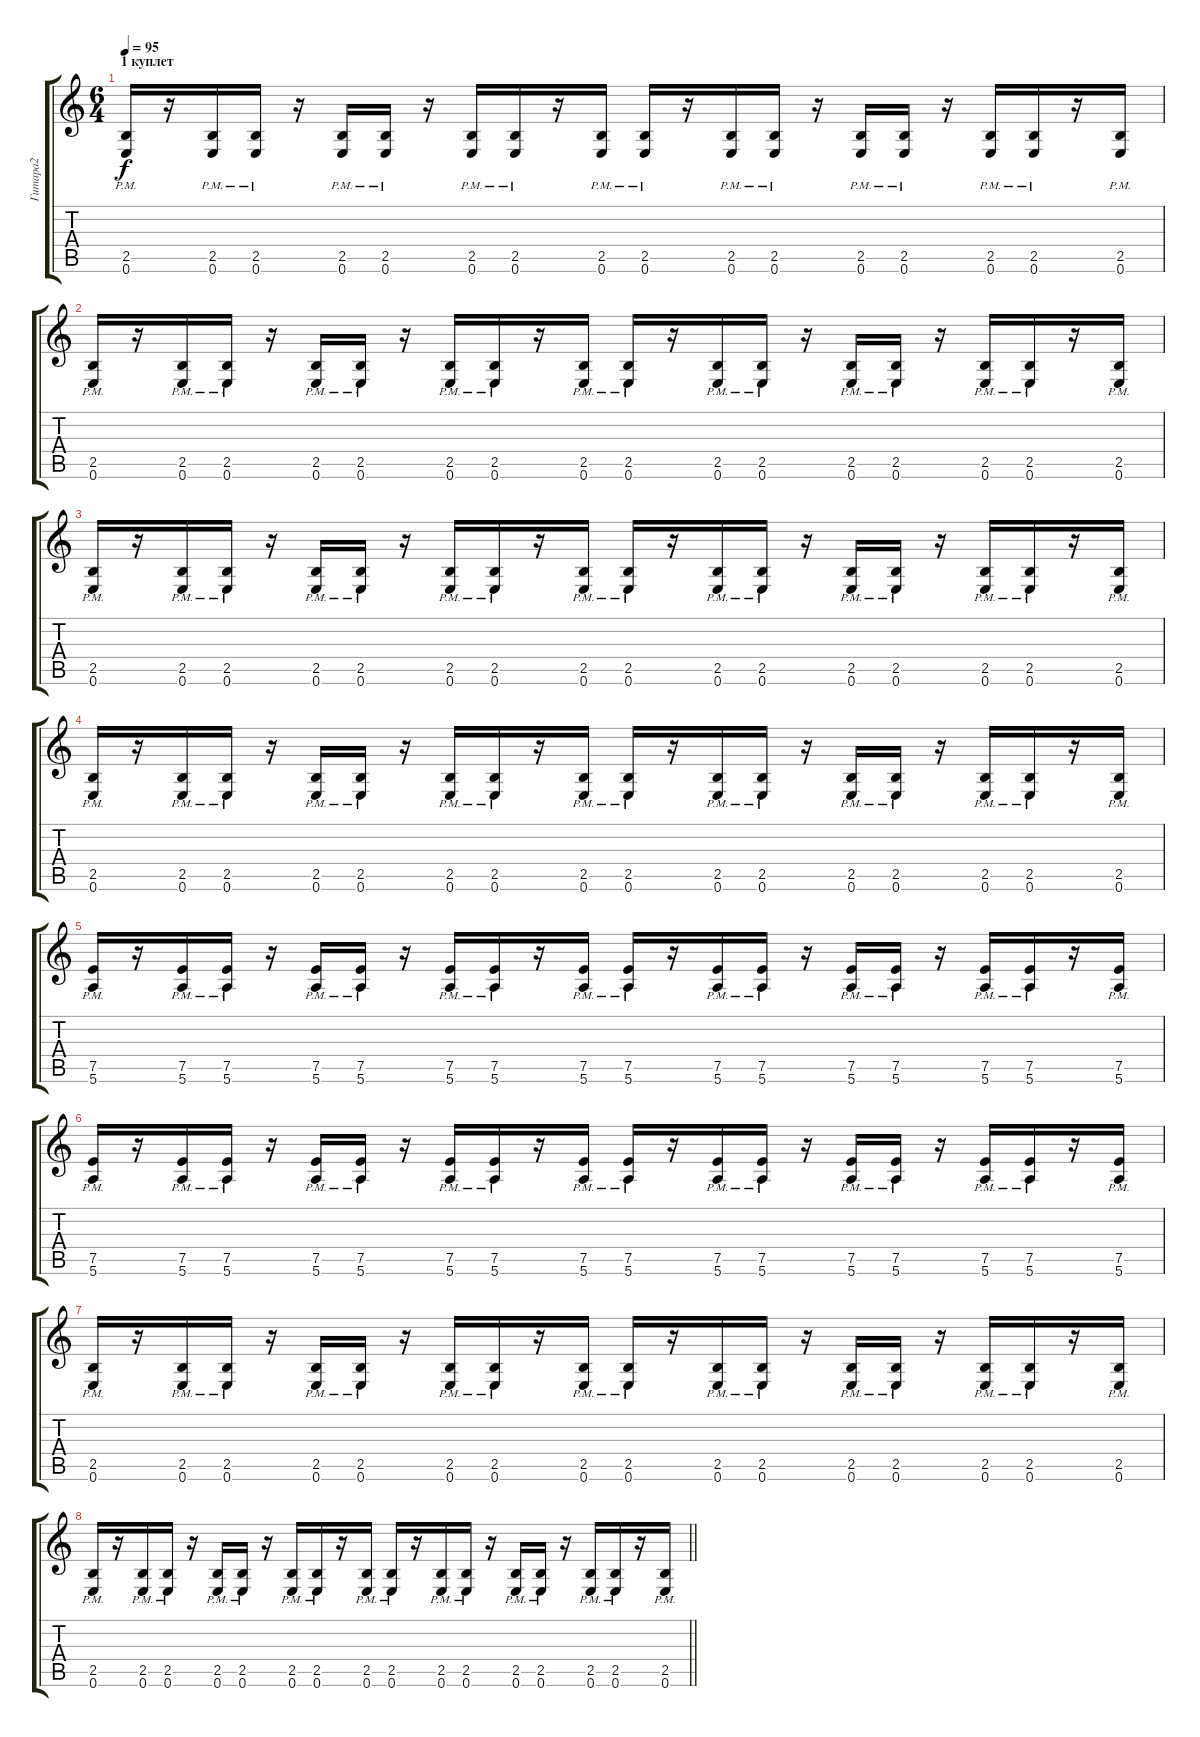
\track ("Гитара2" "Гитара2") {instrument distortionguitar}
\staff {score tabs}
\tuning (E4 B3 G3 D3 A2 E2) {hide}
\ts (6 4)
\section ("" "1 куплет")
\tempo 95
\clef g2
\ks c
(2.5{pm} 0.6{pm}).16{dy f} r.16 (2.5{pm} 0.6{pm}).16 (2.5{pm} 0.6{pm}).16 r.16 (2.5{pm} 0.6{pm}).16 (2.5{pm} 0.6{pm}).16 r.16 (2.5{pm} 0.6{pm}).16 (2.5{pm} 0.6{pm}).16 r.16 (2.5{pm} 0.6{pm}).16 (2.5{pm} 0.6{pm}).16 r.16 (2.5{pm} 0.6{pm}).16 (2.5{pm} 0.6{pm}).16 r.16 (2.5{pm} 0.6{pm}).16 (2.5{pm} 0.6{pm}).16 r.16 (2.5{pm} 0.6{pm}).16 (2.5{pm} 0.6{pm}).16 r.16 (2.5{pm} 0.6{pm}).16 |
(2.5{pm} 0.6{pm}).16 r.16 (2.5{pm} 0.6{pm}).16 (2.5{pm} 0.6{pm}).16 r.16 (2.5{pm} 0.6{pm}).16 (2.5{pm} 0.6{pm}).16 r.16 (2.5{pm} 0.6{pm}).16 (2.5{pm} 0.6{pm}).16 r.16 (2.5{pm} 0.6{pm}).16 (2.5{pm} 0.6{pm}).16 r.16 (2.5{pm} 0.6{pm}).16 (2.5{pm} 0.6{pm}).16 r.16 (2.5{pm} 0.6{pm}).16 (2.5{pm} 0.6{pm}).16 r.16 (2.5{pm} 0.6{pm}).16 (2.5{pm} 0.6{pm}).16 r.16 (2.5{pm} 0.6{pm}).16 |
(2.5{pm} 0.6{pm}).16 r.16 (2.5{pm} 0.6{pm}).16 (2.5{pm} 0.6{pm}).16 r.16 (2.5{pm} 0.6{pm}).16 (2.5{pm} 0.6{pm}).16 r.16 (2.5{pm} 0.6{pm}).16 (2.5{pm} 0.6{pm}).16 r.16 (2.5{pm} 0.6{pm}).16 (2.5{pm} 0.6{pm}).16 r.16 (2.5{pm} 0.6{pm}).16 (2.5{pm} 0.6{pm}).16 r.16 (2.5{pm} 0.6{pm}).16 (2.5{pm} 0.6{pm}).16 r.16 (2.5{pm} 0.6{pm}).16 (2.5{pm} 0.6{pm}).16 r.16 (2.5{pm} 0.6{pm}).16 |
(2.5{pm} 0.6{pm}).16 r.16 (2.5{pm} 0.6{pm}).16 (2.5{pm} 0.6{pm}).16 r.16 (2.5{pm} 0.6{pm}).16 (2.5{pm} 0.6{pm}).16 r.16 (2.5{pm} 0.6{pm}).16 (2.5{pm} 0.6{pm}).16 r.16 (2.5{pm} 0.6{pm}).16 (2.5{pm} 0.6{pm}).16 r.16 (2.5{pm} 0.6{pm}).16 (2.5{pm} 0.6{pm}).16 r.16 (2.5{pm} 0.6{pm}).16 (2.5{pm} 0.6{pm}).16 r.16 (2.5{pm} 0.6{pm}).16 (2.5{pm} 0.6{pm}).16 r.16 (2.5{pm} 0.6{pm}).16 |
(7.5{pm} 5.6{pm}).16 r.16 (7.5{pm} 5.6{pm}).16 (7.5{pm} 5.6{pm}).16 r.16 (7.5{pm} 5.6{pm}).16 (7.5{pm} 5.6{pm}).16 r.16 (7.5{pm} 5.6{pm}).16 (7.5{pm} 5.6{pm}).16 r.16 (7.5{pm} 5.6{pm}).16 (7.5{pm} 5.6{pm}).16 r.16 (7.5{pm} 5.6{pm}).16 (7.5{pm} 5.6{pm}).16 r.16 (7.5{pm} 5.6{pm}).16 (7.5{pm} 5.6{pm}).16 r.16 (7.5{pm} 5.6{pm}).16 (7.5{pm} 5.6{pm}).16 r.16 (7.5{pm} 5.6{pm}).16 |
(7.5{pm} 5.6{pm}).16 r.16 (7.5{pm} 5.6{pm}).16 (7.5{pm} 5.6{pm}).16 r.16 (7.5{pm} 5.6{pm}).16 (7.5{pm} 5.6{pm}).16 r.16 (7.5{pm} 5.6{pm}).16 (7.5{pm} 5.6{pm}).16 r.16 (7.5{pm} 5.6{pm}).16 (7.5{pm} 5.6{pm}).16 r.16 (7.5{pm} 5.6{pm}).16 (7.5{pm} 5.6{pm}).16 r.16 (7.5{pm} 5.6{pm}).16 (7.5{pm} 5.6{pm}).16 r.16 (7.5{pm} 5.6{pm}).16 (7.5{pm} 5.6{pm}).16 r.16 (7.5{pm} 5.6{pm}).16 |
(2.5{pm} 0.6{pm}).16 r.16 (2.5{pm} 0.6{pm}).16 (2.5{pm} 0.6{pm}).16 r.16 (2.5{pm} 0.6{pm}).16 (2.5{pm} 0.6{pm}).16 r.16 (2.5{pm} 0.6{pm}).16 (2.5{pm} 0.6{pm}).16 r.16 (2.5{pm} 0.6{pm}).16 (2.5{pm} 0.6{pm}).16 r.16 (2.5{pm} 0.6{pm}).16 (2.5{pm} 0.6{pm}).16 r.16 (2.5{pm} 0.6{pm}).16 (2.5{pm} 0.6{pm}).16 r.16 (2.5{pm} 0.6{pm}).16 (2.5{pm} 0.6{pm}).16 r.16 (2.5{pm} 0.6{pm}).16 |
\barLineRight lightlight
(2.5{pm} 0.6{pm}).16 r.16 (2.5{pm} 0.6{pm}).16 (2.5{pm} 0.6{pm}).16 r.16 (2.5{pm} 0.6{pm}).16 (2.5{pm} 0.6{pm}).16 r.16 (2.5{pm} 0.6{pm}).16 (2.5{pm} 0.6{pm}).16 r.16 (2.5{pm} 0.6{pm}).16 (2.5{pm} 0.6{pm}).16 r.16 (2.5{pm} 0.6{pm}).16 (2.5{pm} 0.6{pm}).16 r.16 (2.5{pm} 0.6{pm}).16 (2.5{pm} 0.6{pm}).16 r.16 (2.5{pm} 0.6{pm}).16 (2.5{pm} 0.6{pm}).16 r.16 (2.5{pm} 0.6{pm}).16
